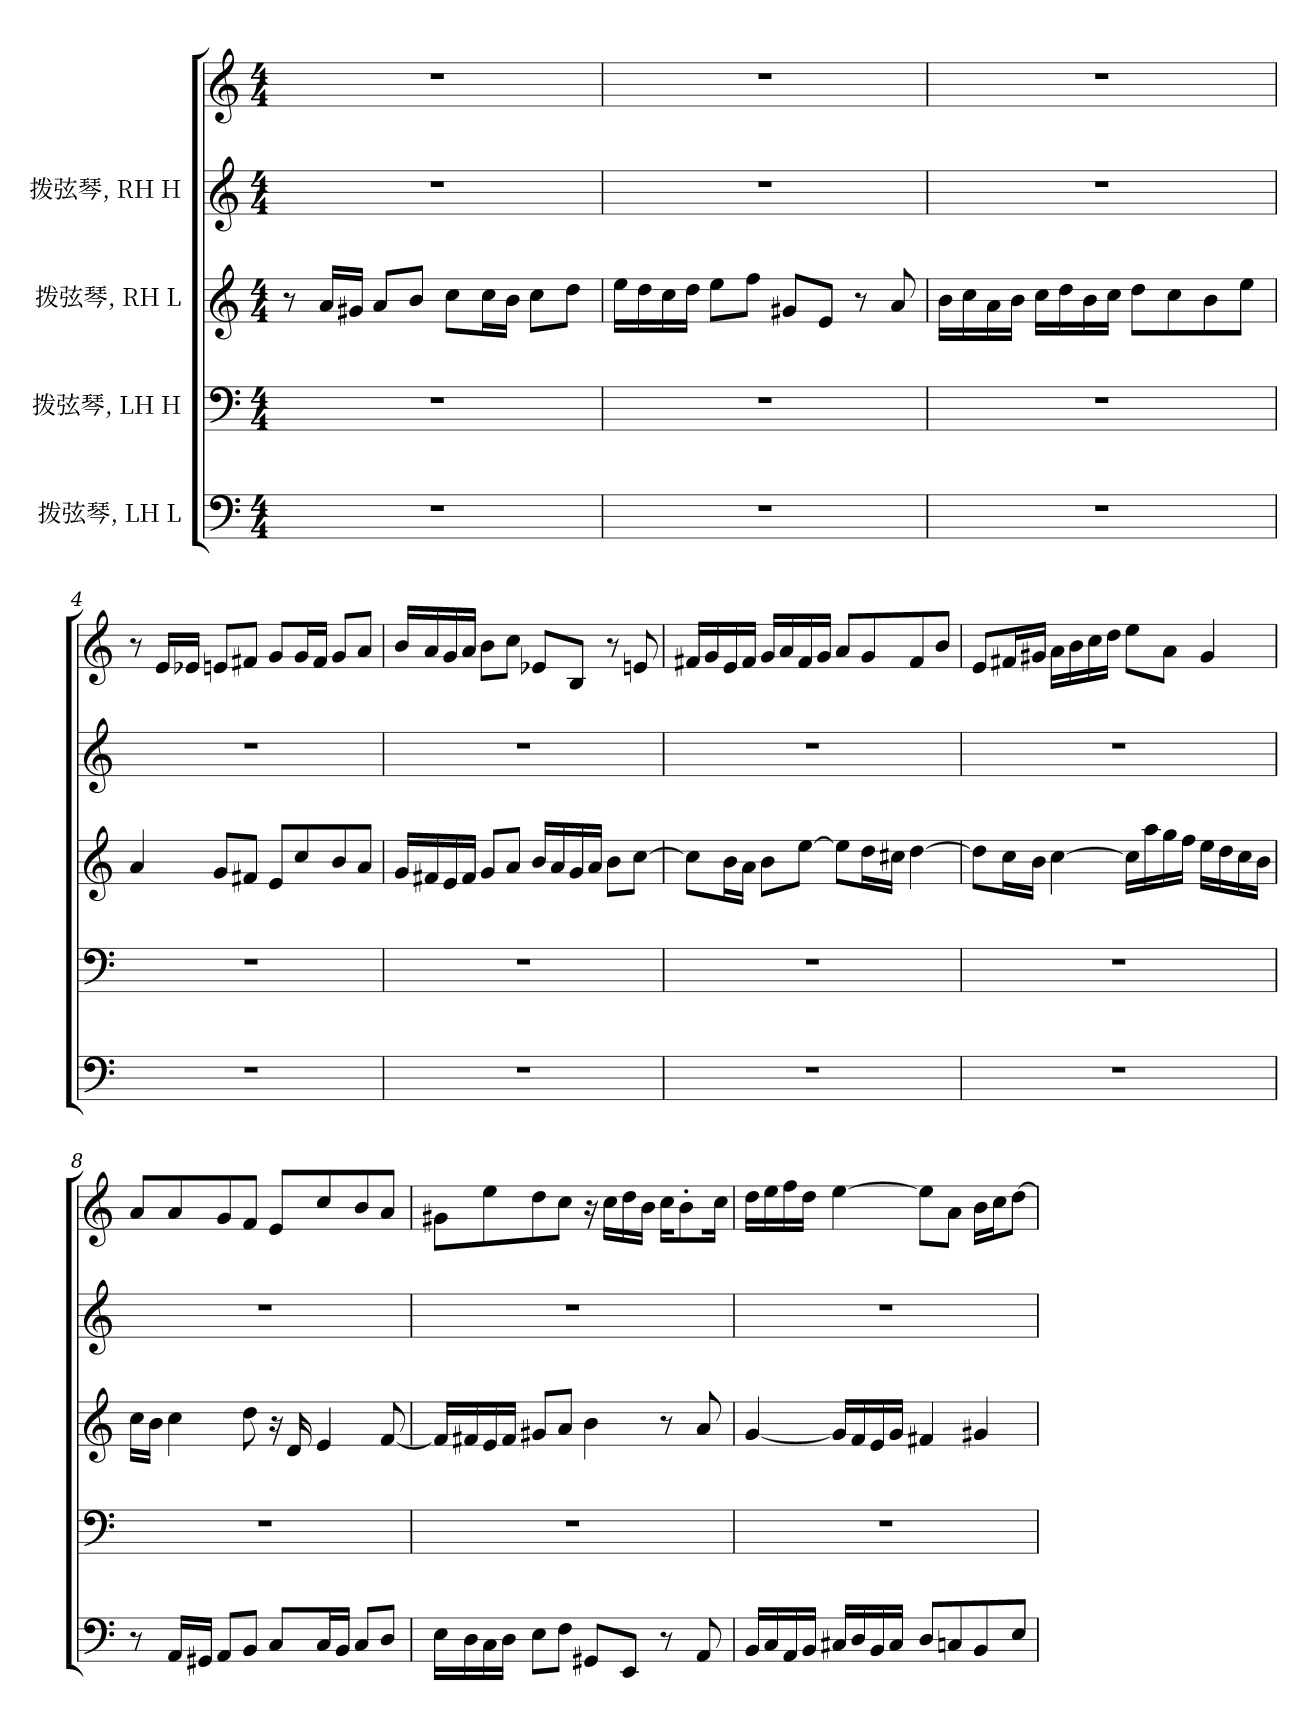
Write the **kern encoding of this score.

**kern	**kern	**kern	**kern	**kern
*part4	*part3	*part2	*part1	*part1
*staff5	*staff4	*staff3	*staff2	*staff1
*I"拨弦琴, LH L	*I"拨弦琴, LH H	*I"拨弦琴, RH L	*I"拨弦琴, RH H	*
*clefF4	*clefF4	*clefG2	*clefG2	*clefG2
*k[]	*k[]	*k[]	*k[]	*k[]
*M4/4	*M4/4	*M4/4	*M4/4	*M4/4
*MM91	*MM91	*MM91	*MM91	*MM91
=1	=1	=1	=1	=1
1r	1r	8r	1r	1r
.	.	16a/LL	.	.
.	.	16g#X/JJ	.	.
.	.	8a/L	.	.
.	.	8b/J	.	.
.	.	8cc\L	.	.
.	.	16cc\L	.	.
.	.	16b\JJ	.	.
.	.	8cc\L	.	.
.	.	8dd\J	.	.
=2	=2	=2	=2	=2
1r	1r	16ee\LL	1r	1r
.	.	16dd\	.	.
.	.	16cc\	.	.
.	.	16dd\JJ	.	.
.	.	8ee\L	.	.
.	.	8ff\J	.	.
.	.	8g#X/L	.	.
.	.	8e/J	.	.
.	.	8r	.	.
.	.	8a/	.	.
=3	=3	=3	=3	=3
1r	1r	16b\LL	1r	1r
.	.	16cc\	.	.
.	.	16a\	.	.
.	.	16b\JJ	.	.
.	.	16cc\LL	.	.
.	.	16dd\	.	.
.	.	16b\	.	.
.	.	16cc\JJ	.	.
.	.	8dd\L	.	.
.	.	8cc\	.	.
.	.	8b\	.	.
.	.	8ee\J	.	.
!!LO:LB:g=z
=4	=4	=4	=4	=4
1r	1r	4a/	1r	8r
.	.	.	.	16e/LL
.	.	.	.	16e-X/JJ
.	.	8g/L	.	8en/L
.	.	8f#X/J	.	8f#X/J
.	.	8e/L	.	8g/L
.	.	8cc/	.	16g/L
.	.	.	.	16f#/JJ
.	.	8b/	.	8g/L
.	.	8a/J	.	8a/J
=5	=5	=5	=5	=5
1r	1r	16g/LL	1r	16b/LL
.	.	16f#X/	.	16a/
.	.	16e/	.	16g/
.	.	16f#/JJ	.	16a/JJ
.	.	8g/L	.	8b\L
.	.	8a/J	.	8cc\J
.	.	16b/LL	.	8e-X/L
.	.	16a/	.	.
.	.	16g/	.	8B/J
.	.	16a/JJ	.	.
.	.	8b\L	.	8r
.	.	[8cc\J	.	8en/
=6	=6	=6	=6	=6
1r	1r	8cc\L]	1r	16f#X/LL
.	.	.	.	16g/
.	.	16b\L	.	16e/
.	.	16a\JJ	.	16f#/JJ
.	.	8b\L	.	16g/LL
.	.	.	.	16a/
.	.	[8ee\J	.	16f#/
.	.	.	.	16g/JJ
.	.	8ee\L]	.	8a/L
.	.	16dd\L	.	8g/
.	.	16cc#X\JJ	.	.
.	.	[4dd\	.	8f#/
.	.	.	.	8b/J
!!LO:PB:g=z
=7	=7	=7	=7	=7
1r	1r	8dd\L]	1r	8e/L
.	.	16cc\L	.	16f#X/L
.	.	16b\JJ	.	16g#X/JJ
.	.	[4cc\	.	16a\LL
.	.	.	.	16b\
.	.	.	.	16cc\
.	.	.	.	16dd\JJ
.	.	16cc\LL]	.	8ee\L
.	.	16aa\	.	.
.	.	16gg\	.	8a\J
.	.	16ff\JJ	.	.
.	.	16ee\LL	.	4g#/
.	.	16dd\	.	.
.	.	16cc\	.	.
.	.	16b\JJ	.	.
=8	=8	=8	=8	=8
8r	1r	16cc\LL	1r	8a/L
.	.	16b\JJ	.	.
16AA/LL	.	4cc\	.	8a/
16GG#X/JJ	.	.	.	.
8AA/L	.	.	.	8g/
8BB/J	.	8dd\	.	8f/J
8C/L	.	16r	.	8e/L
.	.	16d/	.	.
16C/L	.	4e/	.	8cc/
16BB/JJ	.	.	.	.
8C/L	.	.	.	8b/
8D/J	.	[8f/	.	8a/J
!!LO:LB:g=z
=9	=9	=9	=9	=9
16E\LL	1r	16f/LL]	1r	8g#X\L
16D\	.	16f#X/	.	.
16C\	.	16e/	.	8ee\
16D\JJ	.	16f#/JJ	.	.
8E\L	.	8g#X/L	.	8dd\
8F\J	.	8a/J	.	8cc\J
8GG#X/L	.	4b\	.	16r
.	.	.	.	16cc\LL
8EE/J	.	.	.	16dd\
.	.	.	.	16b\JJ
8r	.	8r	.	16cc\KL
.	.	.	.	8b'\
8AA/	.	8a/	.	.
.	.	.	.	16cc\Jk
=10	=10	=10	=10	=10
16BB/LL	1r	[4g/	1r	16dd\LL
16C/	.	.	.	16ee\
16AA/	.	.	.	16ff\
16BB/JJ	.	.	.	16dd\JJ
16C#X/LL	.	16g/LL]	.	[4ee\
16D/	.	16f/	.	.
16BB/	.	16e/	.	.
16C#/JJ	.	16g/JJ	.	.
8D/L	.	4f#X/	.	8ee\L]
8Cn/	.	.	.	8a\J
8BB/	.	4g#X/	.	16b\LL
.	.	.	.	16cc\J
8E/J	.	.	.	[8dd\J
=	=	=	=	=
*-	*-	*-	*-	*-
